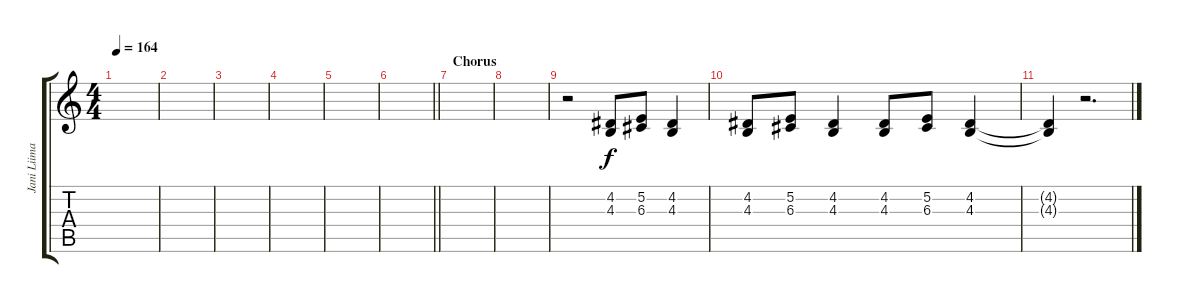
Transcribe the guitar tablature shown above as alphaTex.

\track ("Jani Liimatainen (Бэк-Вокал)" "Jani Liima") {instrument lead5charang}
\staff {score tabs}
\tuning (E4 B3 G3 D3 A2 E2) {hide}
\ts (4 4)
\tempo 164
\clef g2
\ks c
|
|
|
|
|
\barLineRight lightlight
|
\section ("" "Chorus")
|
|
r.2 (4.2 4.3).8 (5.2 6.3).8 (4.2 4.3).4 |
(4.2 4.3).8 (5.2 6.3).8 (4.2 4.3).4 (4.2 4.3).8 (5.2 6.3).8 (4.2 4.3).4 |
(4.2{t} 4.3{t}).4 r.2{d}
